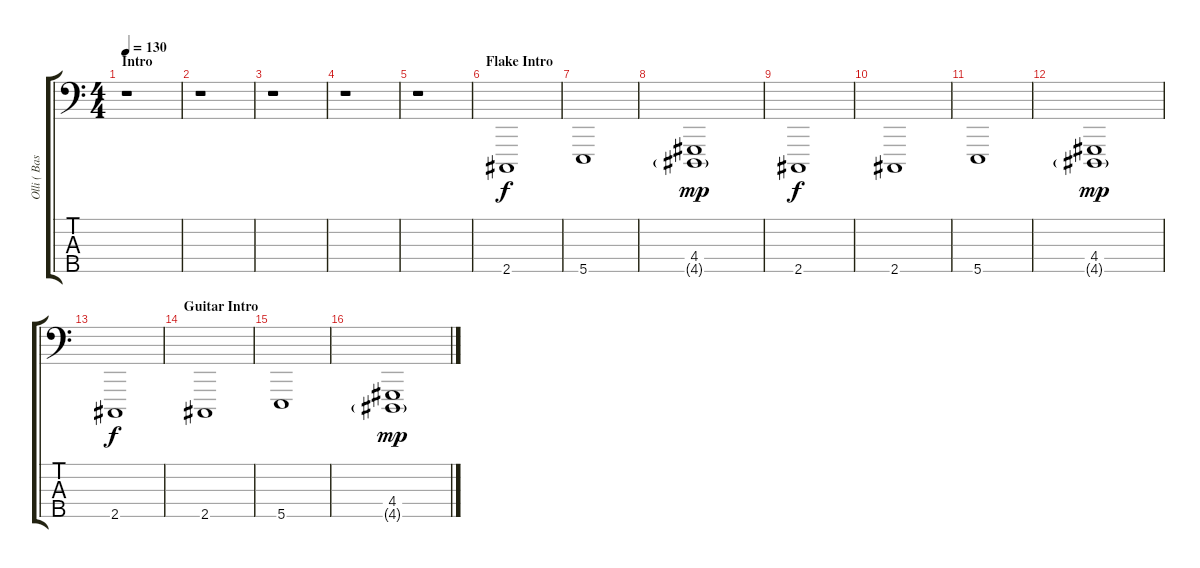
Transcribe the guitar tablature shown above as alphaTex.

\track ("Olli ( Bass )" "Olli ( Bas") {instrument lead2sawtooth}
\staff {score tabs}
\tuning (G2 D2 A1 E1 B0) {hide}
\ts (4 4)
\section ("" "Intro")
\tempo 130
\clef f4
\ks c
r.1{dy f instrument lead2sawtooth} |
r.1 |
r.1 |
r.1 |
r.1 |
\section ("" "Flake Intro")
2.5.1 |
5.5.1 |
(4.4 4.5{g}).1{dy mp} |
2.5.1{dy f} |
2.5.1 |
5.5.1 |
(4.4 4.5{g}).1{dy mp} |
2.5.1{dy f} |
\section ("" "Guitar Intro")
2.5.1 |
5.5.1 |
(4.4 4.5{g}).1{dy mp}
